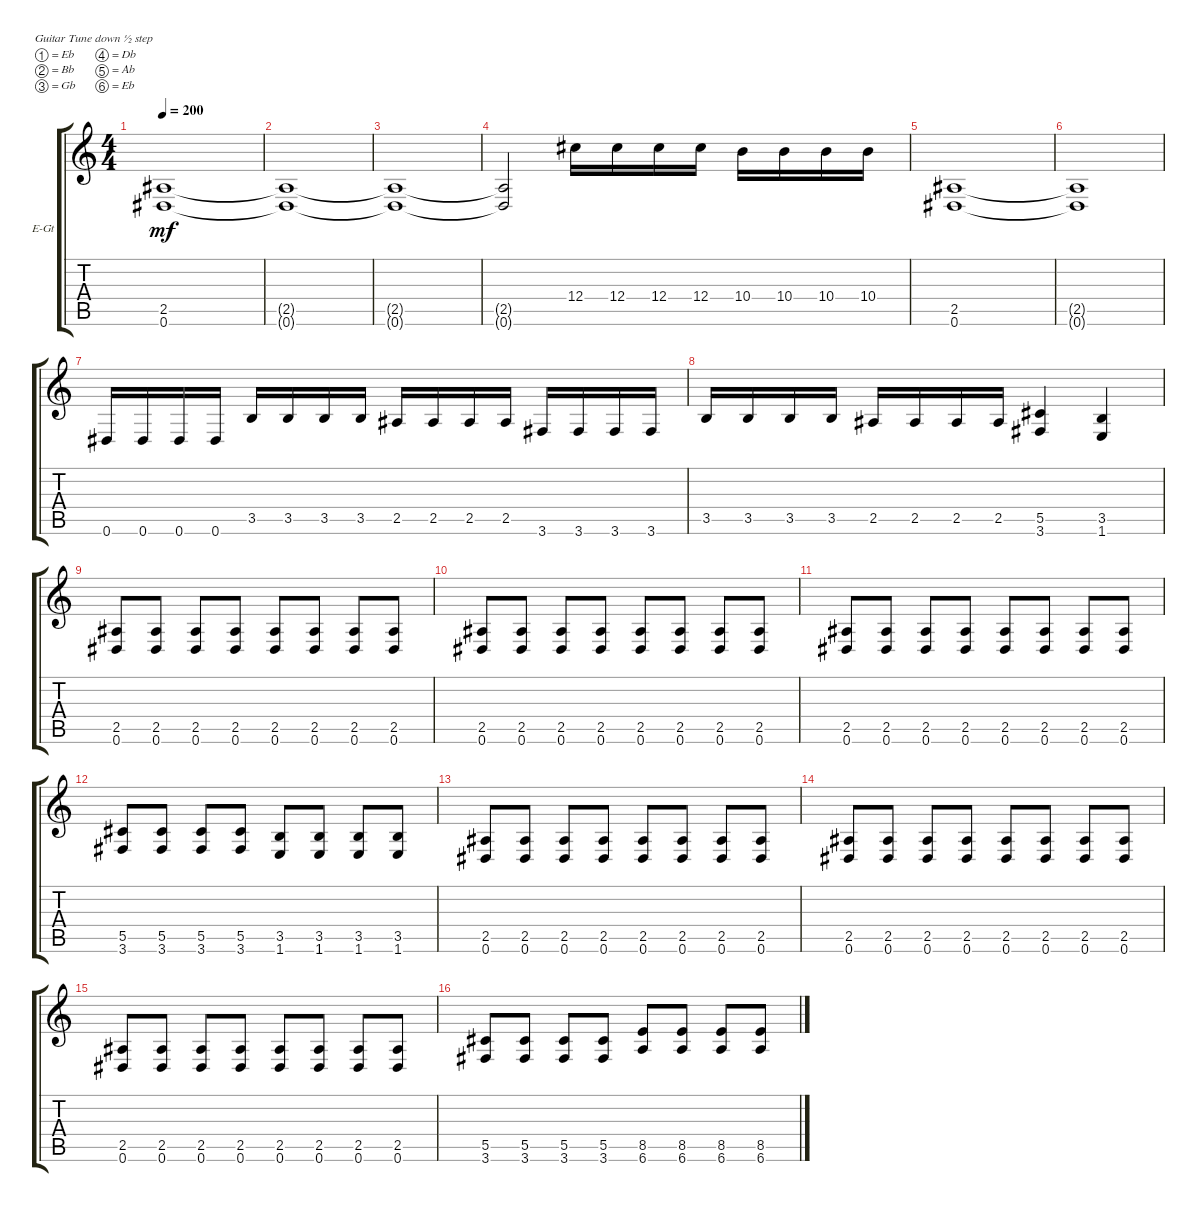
\bracketExtendMode groupsimilarinstruments
\firstSystemTrackNameOrientation horizontal
\otherSystemsTrackNameOrientation horizontal
\track ("Electric Guitar 1" "E-Gt") {instrument distortionguitar}
\staff {score tabs}
\tuning (Eb4 Bb3 Gb3 Db3 Ab2 Eb2)
\ts (4 4)
\tempo 200
\clef g2
\ks c
(0.6 2.5).1{dy mf instrument distortionguitar} |
(2.5{t} 0.6{t}).1 |
(0.6{t} 2.5{t}).1 |
(0.6{t} 2.5{t}).2 12.4.16 12.4.16 12.4.16 12.4.16 10.4.16 10.4.16 10.4.16 10.4.16 |
(0.6 2.5).1 |
(2.5{t} 0.6{t}).1 |
0.6.16 0.6.16 0.6.16 0.6.16 3.5.16 3.5.16 3.5.16 3.5.16 2.5.16 2.5.16 2.5.16 2.5.16 3.6.16 3.6.16 3.6.16 3.6.16 |
3.5.16 3.5.16 3.5.16 3.5.16 2.5.16 2.5.16 2.5.16 2.5.16 (5.5 3.6).4 (3.5 1.6).4 |
(0.6 2.5).8 (0.6 2.5).8 (0.6 2.5).8 (0.6 2.5).8 (0.6 2.5).8 (0.6 2.5).8 (0.6 2.5).8 (0.6 2.5).8 |
(0.6 2.5).8 (0.6 2.5).8 (0.6 2.5).8 (0.6 2.5).8 (0.6 2.5).8 (0.6 2.5).8 (0.6 2.5).8 (0.6 2.5).8 |
(0.6 2.5).8 (0.6 2.5).8 (0.6 2.5).8 (0.6 2.5).8 (0.6 2.5).8 (0.6 2.5).8 (0.6 2.5).8 (0.6 2.5).8 |
(3.6 5.5).8 (3.6 5.5).8 (3.6 5.5).8 (3.6 5.5).8 (1.6 3.5).8 (1.6 3.5).8 (1.6 3.5).8 (1.6 3.5).8 |
(0.6 2.5).8 (0.6 2.5).8 (0.6 2.5).8 (0.6 2.5).8 (0.6 2.5).8 (0.6 2.5).8 (0.6 2.5).8 (0.6 2.5).8 |
(0.6 2.5).8 (0.6 2.5).8 (0.6 2.5).8 (0.6 2.5).8 (0.6 2.5).8 (0.6 2.5).8 (0.6 2.5).8 (0.6 2.5).8 |
(0.6 2.5).8 (0.6 2.5).8 (0.6 2.5).8 (0.6 2.5).8 (0.6 2.5).8 (0.6 2.5).8 (0.6 2.5).8 (0.6 2.5).8 |
(3.6 5.5).8 (3.6 5.5).8 (3.6 5.5).8 (3.6 5.5).8 (6.6 8.5).8 (6.6 8.5).8 (6.6 8.5).8 (6.6 8.5).8
